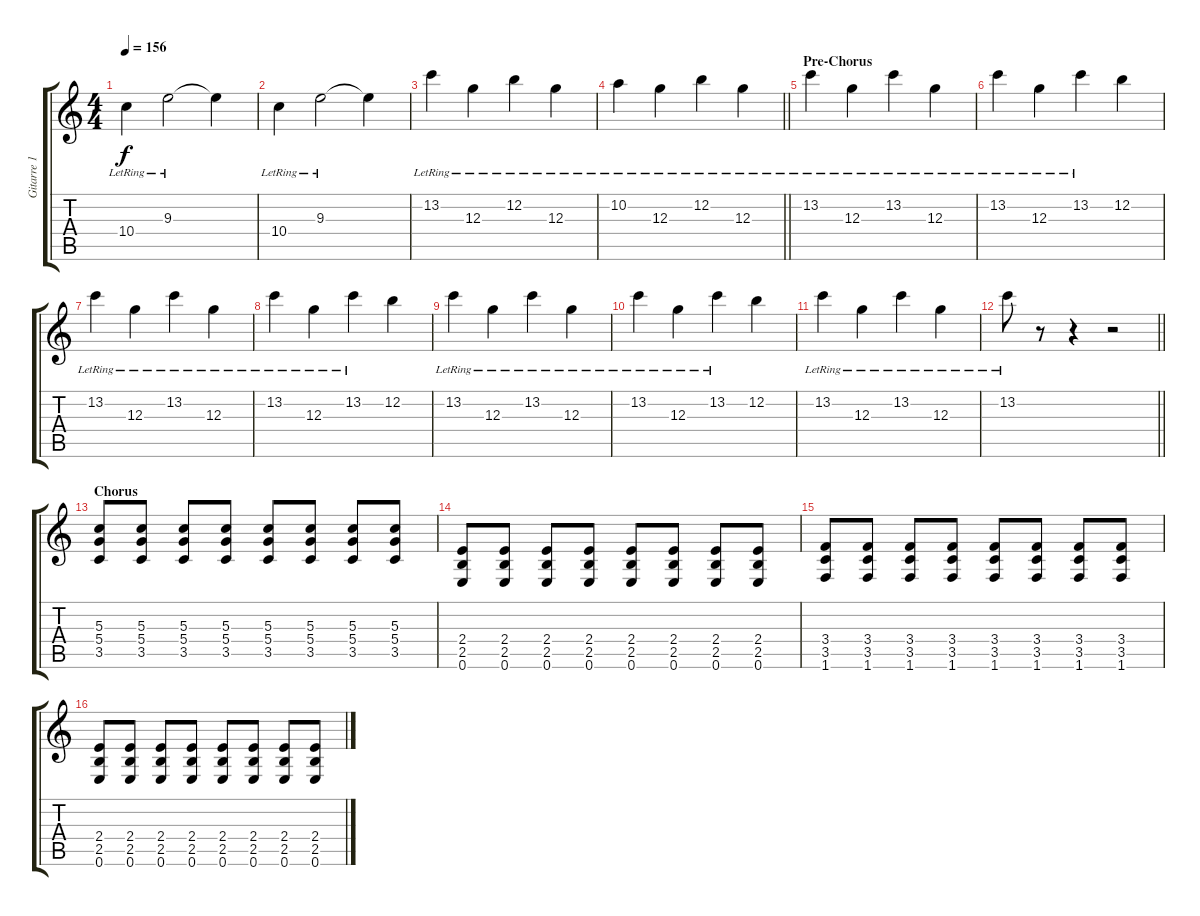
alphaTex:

\track ("Gitarre 1" "Gitarre 1") {instrument electricguitarclean}
\staff {score tabs}
\tuning (E4 B3 G3 D3 A2 E2) {hide}
\ts (4 4)
\tempo 156
\clef g2
\ks c
10.4{lr}.4{dy f} 9.3{lr}.2 9.3{t}.4 |
10.4{lr}.4 9.3{lr}.2 9.3{t}.4 |
13.2{lr}.4 12.3{lr}.4 12.2{lr}.4 12.3{lr}.4 |
\barLineRight lightlight
10.2{lr}.4 12.3{lr}.4 12.2{lr}.4 12.3{lr}.4 |
\section ("" "Pre-Chorus")
13.2{lr}.4 12.3{lr}.4 13.2{lr}.4 12.3{lr}.4 |
13.2{lr}.4 12.3{lr}.4 13.2{lr}.4 12.2.4 |
13.2{lr}.4 12.3{lr}.4 13.2{lr}.4 12.3{lr}.4 |
13.2{lr}.4 12.3{lr}.4 13.2{lr}.4 12.2.4 |
13.2{lr}.4 12.3{lr}.4 13.2{lr}.4 12.3{lr}.4 |
13.2{lr}.4 12.3{lr}.4 13.2{lr}.4 12.2.4 |
13.2{lr}.4 12.3{lr}.4 13.2{lr}.4 12.3{lr}.4 |
\barLineRight lightlight
13.2{lr}.8 r.8 r.4 r.2 |
\section ("" "Chorus")
(5.3 5.4 3.5).8{instrument overdrivenguitar} (5.3 5.4 3.5).8 (5.3 5.4 3.5).8 (5.3 5.4 3.5).8 (5.3 5.4 3.5).8 (5.3 5.4 3.5).8 (5.3 5.4 3.5).8 (5.3 5.4 3.5).8 |
(2.4 2.5 0.6).8 (2.4 2.5 0.6).8 (2.4 2.5 0.6).8 (2.4 2.5 0.6).8 (2.4 2.5 0.6).8 (2.4 2.5 0.6).8 (2.4 2.5 0.6).8 (2.4 2.5 0.6).8 |
(3.4 3.5 1.6).8 (3.4 3.5 1.6).8 (3.4 3.5 1.6).8 (3.4 3.5 1.6).8 (3.4 3.5 1.6).8 (3.4 3.5 1.6).8 (3.4 3.5 1.6).8 (3.4 3.5 1.6).8 |
(2.4 2.5 0.6).8 (2.4 2.5 0.6).8 (2.4 2.5 0.6).8 (2.4 2.5 0.6).8 (2.4 2.5 0.6).8 (2.4 2.5 0.6).8 (2.4 2.5 0.6).8 (2.4 2.5 0.6).8
